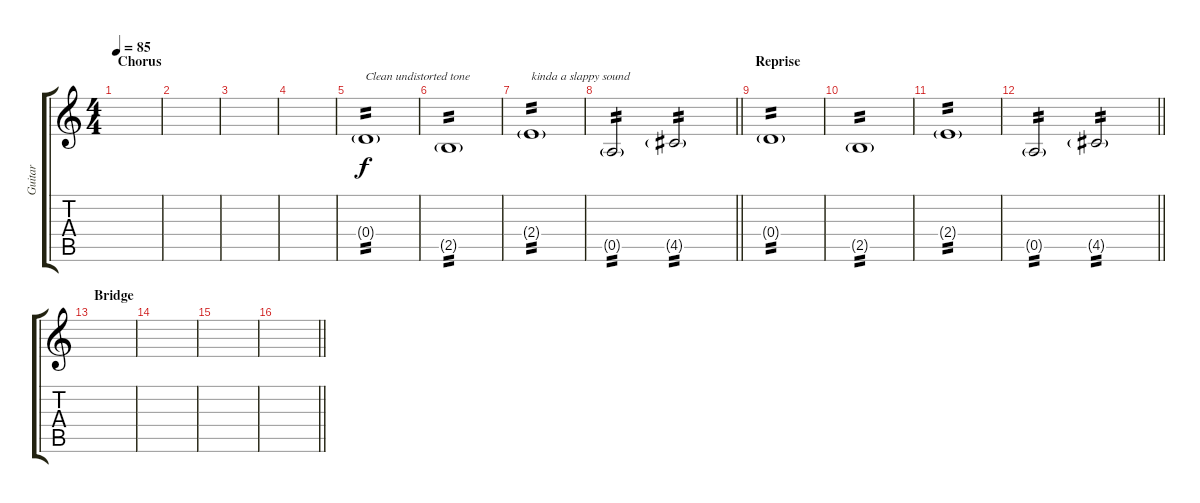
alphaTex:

\track ("Guitar" "Guitar") {instrument electricguitarjazz}
\staff {score tabs}
\tuning (E4 B3 G3 D3 A2 E2) {hide}
\ts (4 4)
\section ("" "Chorus")
\tempo 85
\clef g2
\ks c
|
|
|
|
0.4{g}.1{txt "Clean undistorted tone" tp 2} |
2.5{g}.1{tp 2} |
2.4{g}.1{txt "kinda a slappy sound " tp 2} |
\barLineRight lightlight
0.5{g}.2{tp 2} 4.5{g}.2{tp 2} |
\section ("" "Reprise")
0.4{g}.1{tp 2} |
2.5{g}.1{tp 2} |
2.4{g}.1{tp 2} |
\barLineRight lightlight
0.5{g}.2{tp 2} 4.5{g}.2{tp 2} |
\section ("" "Bridge")
|
|
|
\barLineRight lightlight
